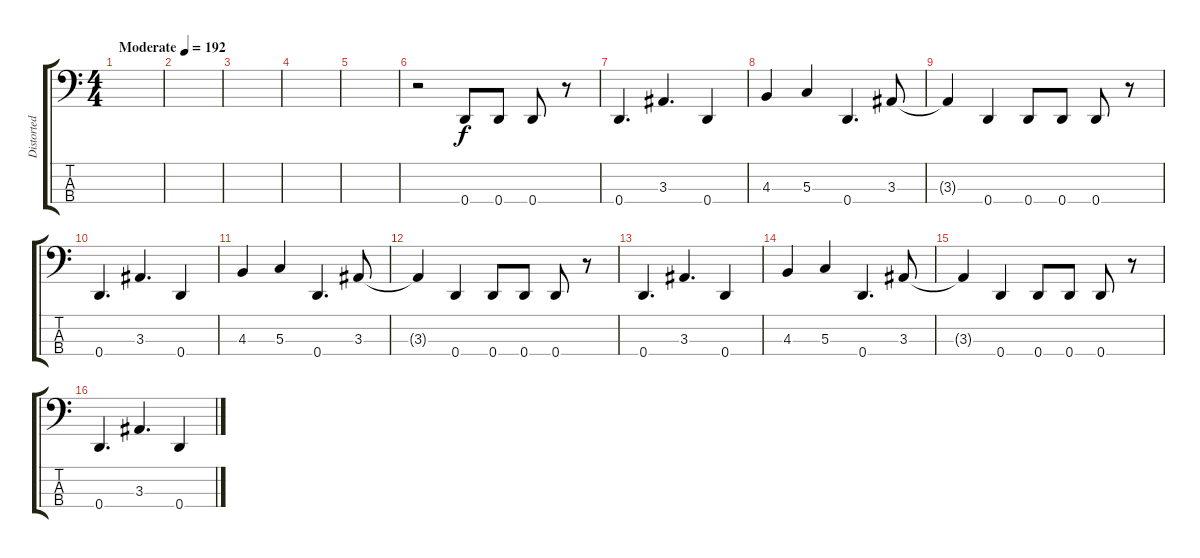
\track ("Distorted bass" "Distorted ") {instrument electricbasspick}
\staff {score tabs}
\tuning (F2 C2 G1 D1) {hide}
\ts (4 4)
\tempo (192 "Moderate")
\clef f4
\ks c
|
|
|
|
|
r.2 0.4.8 0.4.8 0.4.8 r.8 |
0.4.4{d} 3.3.4{d} 0.4.4 |
4.3.4 5.3.4 0.4.4{d} 3.3.8 |
3.3{t}.4 0.4.4 0.4.8 0.4.8 0.4.8 r.8 |
0.4.4{d} 3.3.4{d} 0.4.4 |
4.3.4 5.3.4 0.4.4{d} 3.3.8 |
3.3{t}.4 0.4.4 0.4.8 0.4.8 0.4.8 r.8 |
0.4.4{d} 3.3.4{d} 0.4.4 |
4.3.4 5.3.4 0.4.4{d} 3.3.8 |
3.3{t}.4 0.4.4 0.4.8 0.4.8 0.4.8 r.8 |
0.4.4{d} 3.3.4{d} 0.4.4
